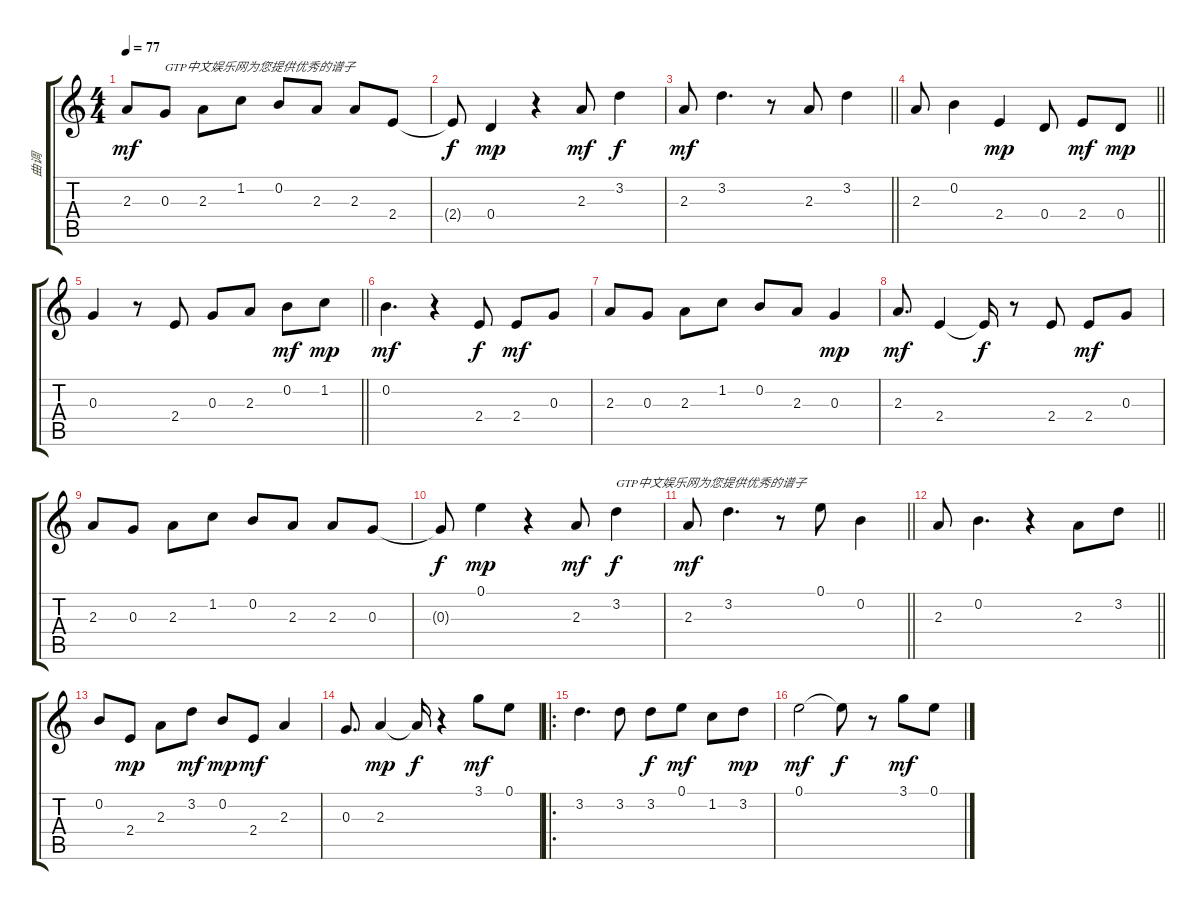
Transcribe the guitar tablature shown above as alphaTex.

\track ("曲调" "曲调") {instrument acousticguitarnylon}
\staff {score tabs}
\tuning (E4 B3 G3 D3 A2 E2) {hide}
\ts (4 4)
\tempo 77
\clef g2
\ks c
2.3.8{dy mf} 0.3.8{txt "GTP中文娱乐网为您提供优秀的谱子"} 2.3.8 1.2.8 0.2.8 2.3.8 2.3.8 2.4.8 |
2.4{t}.8{dy f} 0.4.4{dy mp} r.4 2.3.8{dy mf} 3.2.4{dy f} |
\barLineRight lightlight
2.3.8{dy mf} 3.2.4{d} r.8 2.3.8 3.2.4 |
\section ("" "")
\barLineRight lightlight
2.3.8 0.2.4 2.4.4{dy mp} 0.4.8 2.4.8{dy mf} 0.4.8{dy mp} |
\section ("" "")
\barLineRight lightlight
0.3.4 r.8 2.4.8 0.3.8 2.3.8 0.2.8{dy mf} 1.2.8{dy mp} |
\section ("" "")
0.2.4{d dy mf} r.4 2.4.8{dy f} 2.4.8{dy mf} 0.3.8 |
2.3.8 0.3.8 2.3.8 1.2.8 0.2.8 2.3.8 0.3.4{dy mp} |
2.3.8{d dy mf} 2.4.4 2.4{t}.16{dy f} r.8 2.4.8 2.4.8{dy mf} 0.3.8 |
2.3.8 0.3.8 2.3.8 1.2.8 0.2.8 2.3.8 2.3.8 0.3.8 |
0.3{t}.8{dy f} 0.1.4{dy mp} r.4 2.3.8{dy mf} 3.2.4{txt "GTP中文娱乐网为您提供优秀的谱子" dy f} |
\barLineRight lightlight
2.3.8{dy mf} 3.2.4{d} r.8 0.1.8 0.2.4 |
\barLineRight lightlight
2.3.8 0.2.4{d} r.4 2.3.8 3.2.8 |
0.2.8 2.4.8{dy mp} 2.3.8 3.2.8{dy mf} 0.2.8{dy mp} 2.4.8{dy mf} 2.3.4 |
0.3.8{d} 2.3.4{dy mp} 2.3{t}.16{dy f} r.4 3.1.8{dy mf} 0.1.8 |
\ro
3.2.4{d} 3.2.8 3.2.8{dy f} 0.1.8{dy mf} 1.2.8 3.2.8{dy mp} |
0.1.2{dy mf} 0.1{t}.8{dy f} r.8 3.1.8{dy mf} 0.1.8
